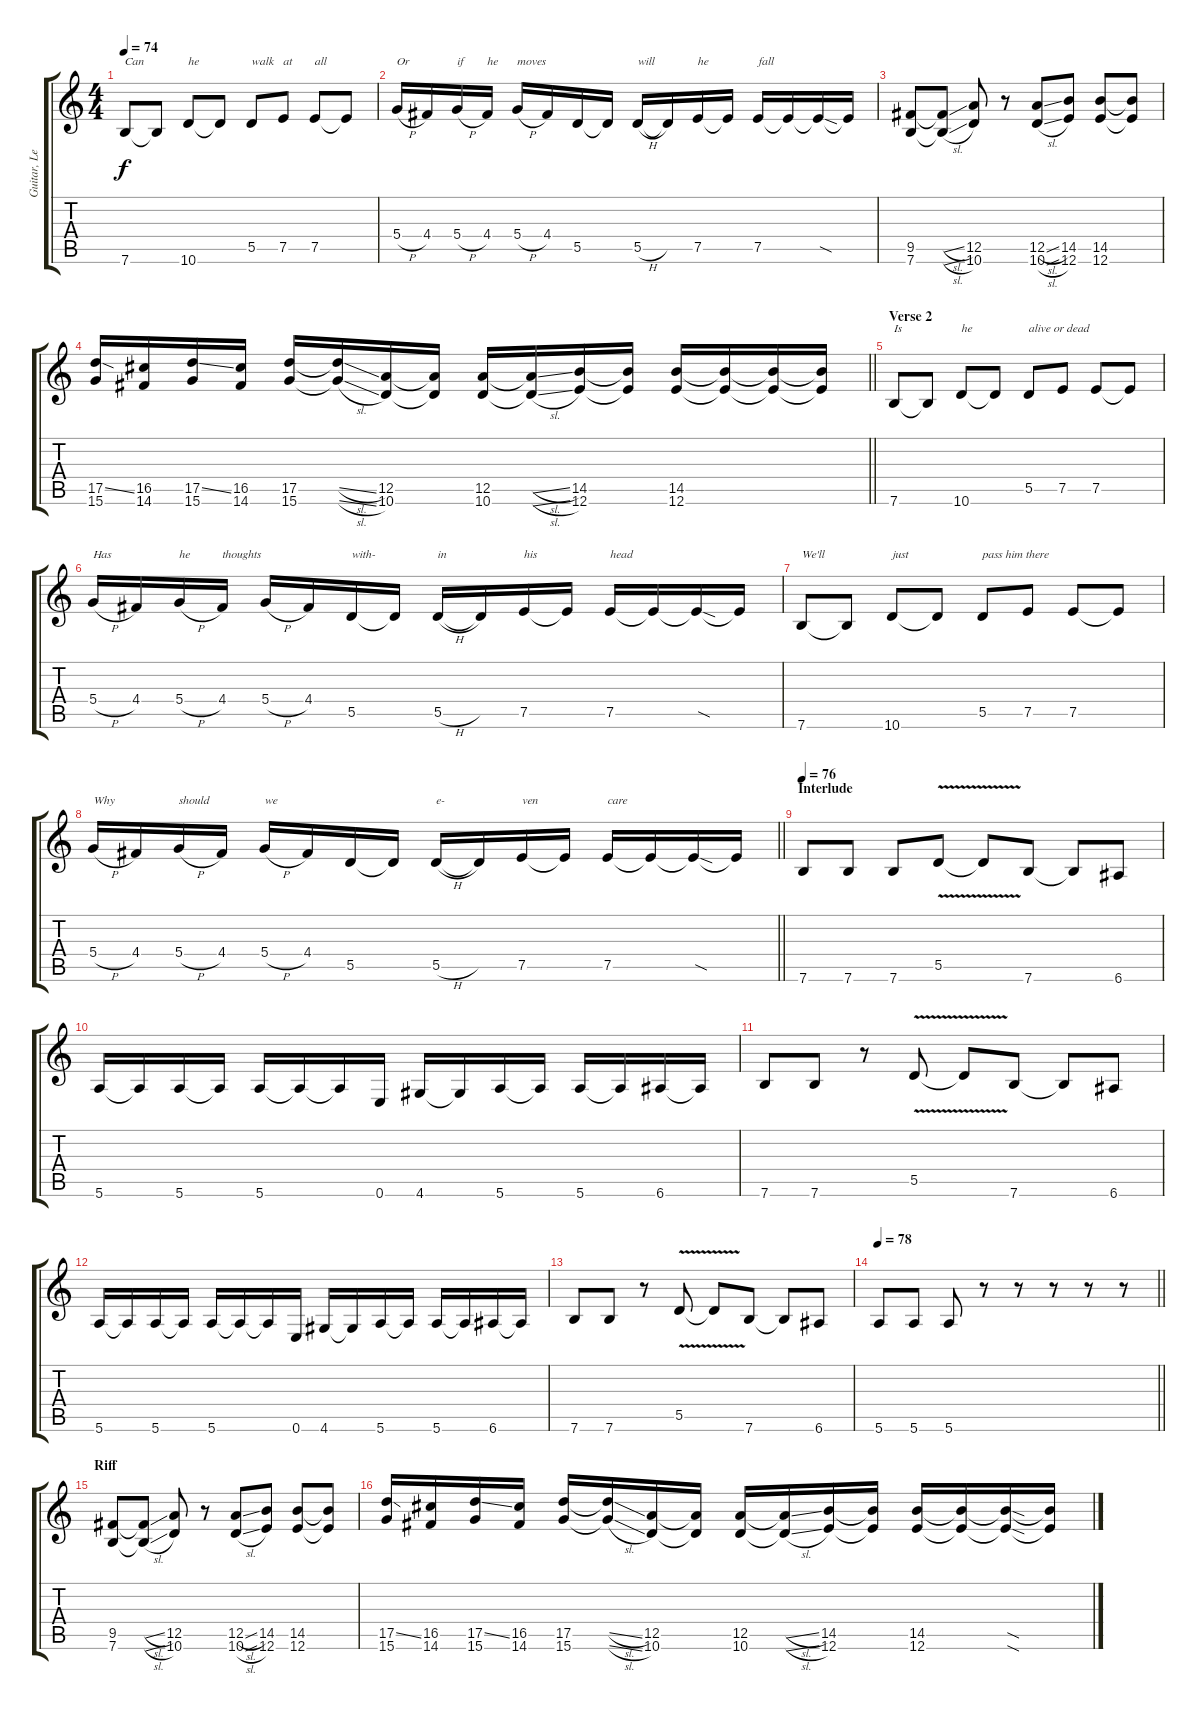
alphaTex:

\track ("Guitar, Lead" "Guitar, Le") {instrument distortionguitar}
\staff {score tabs}
\tuning (E4 B3 G3 D3 A2 E2) {hide}
\ts (4 4)
\tempo 74
\clef g2
\ks c
7.6.8{txt "Can" dy f} 7.6{t}.8 10.6.8{txt "he"} 10.6{t}.8 5.5.8{txt "walk"} 7.5.8{txt "at"} 7.5.8{txt "all"} 7.5{t}.8 |
5.4{h}.16{txt "Or"} 4.4.16 5.4{h}.16{txt "if"} 4.4.16{txt "he"} 5.4{h}.16{txt "moves"} 4.4.16 5.5.16 5.5{t}.16 5.5{h}.16{txt "will"} 5.5{t}.16 7.5.16{txt "he"} 7.5{t}.16 7.5.16{txt "fall"} 7.5{t}.16 7.5{sod t}.16 7.5{t}.16 |
(9.5 7.6).8 (9.5{sl t} 7.6{sl t}).8 (12.5 10.6).8 r.8 (12.5{sl} 10.6{sl}).8 (14.5 12.6).8 (14.5 12.6).8 (14.5{t} 12.6{t}).8 |
\barLineRight lightlight
(17.5{ss} 15.6).16 (16.5 14.6).16 (17.5{ss} 15.6).16 (16.5 14.6).16 (17.5 15.6).16 (17.5{sl t} 15.6{sl t}).16 (12.5 10.6).16 (12.5{t} 10.6{t}).16 (12.5 10.6).16 (12.5{sl t} 10.6{sl t}).16 (14.5 12.6).16 (14.5{t} 12.6{t}).16 (14.5 12.6).16 (14.5{t} 12.6{t}).16 (14.5{t} 12.6{t}).16 (14.5{t} 12.6{t}).16 |
\section ("" "Verse 2")
7.6.8{txt "Is"} 7.6{t}.8 10.6.8{txt "he"} 10.6{t}.8 5.5.8{txt "alive or dead"} 7.5.8 7.5.8 7.5{t}.8 |
5.4{h}.16{txt "Has"} 4.4.16 5.4{h}.16{txt "he"} 4.4.16{txt "thoughts"} 5.4{h}.16 4.4.16 5.5.16{txt "with-"} 5.5{t}.16 5.5{h}.16{txt "in"} 5.5{t}.16 7.5.16{txt "his"} 7.5{t}.16 7.5.16{txt "head"} 7.5{t}.16 7.5{sod t}.16 7.5{t}.16 |
7.6.8{txt "We'll"} 7.6{t}.8 10.6.8{txt "just"} 10.6{t}.8 5.5.8{txt "pass him there"} 7.5.8 7.5.8 7.5{t}.8 |
\barLineRight lightlight
5.4{h}.16{txt "Why"} 4.4.16 5.4{h}.16{txt "should"} 4.4.16 5.4{h}.16{txt "we"} 4.4.16 5.5.16 5.5{t}.16 5.5{h}.16{txt "e-"} 5.5{t}.16 7.5.16{txt "ven"} 7.5{t}.16 7.5.16{txt "care"} 7.5{t}.16 7.5{sod t}.16 7.5{t}.16 |
\section ("" "Interlude")
\tempo 76
7.6.8 7.6.8 7.6.8 5.5{v}.8 5.5{t}.8 7.6.8 7.6{t}.8 6.6.8 |
5.6.16 5.6{t}.16 5.6.16 5.6{t}.16 5.6.16 5.6{t}.16 5.6{t}.16 0.6.16 4.6.16 4.6{t}.16 5.6.16 5.6{t}.16 5.6.16 5.6{t}.16 6.6.16 6.6{t}.16 |
7.6.8 7.6.8 r.8 5.5{v}.8 5.5{t}.8 7.6.8 7.6{t}.8 6.6.8 |
5.6.16 5.6{t}.16 5.6.16 5.6{t}.16 5.6.16 5.6{t}.16 5.6{t}.16 0.6.16 4.6.16 4.6{t}.16 5.6.16 5.6{t}.16 5.6.16 5.6{t}.16 6.6.16 6.6{t}.16 |
7.6.8 7.6.8 r.8 5.5{v}.8 5.5{t}.8 7.6.8 7.6{t}.8 6.6.8 |
\tempo 78
\barLineRight lightlight
5.6.8 5.6.8 5.6.8 r.8 r.8 r.8 r.8 r.8 |
\section ("" "Riff")
(9.5 7.6).8 (9.5{sl t} 7.6{sl t}).8 (12.5 10.6).8 r.8 (12.5{sl} 10.6{sl}).8 (14.5 12.6).8 (14.5 12.6).8 (14.5{t} 12.6{t}).8 |
(17.5{ss} 15.6).16 (16.5 14.6).16 (17.5{ss} 15.6).16 (16.5 14.6).16 (17.5 15.6).16 (17.5{sl t} 15.6{sl t}).16 (12.5 10.6).16 (12.5{t} 10.6{t}).16 (12.5 10.6).16 (12.5{sl t} 10.6{sl t}).16 (14.5 12.6).16 (14.5{t} 12.6{t}).16 (14.5 12.6).16 (14.5{t} 12.6{t}).16 (14.5{sod t} 12.6{sod t}).16 (14.5{t} 12.6{t}).16
